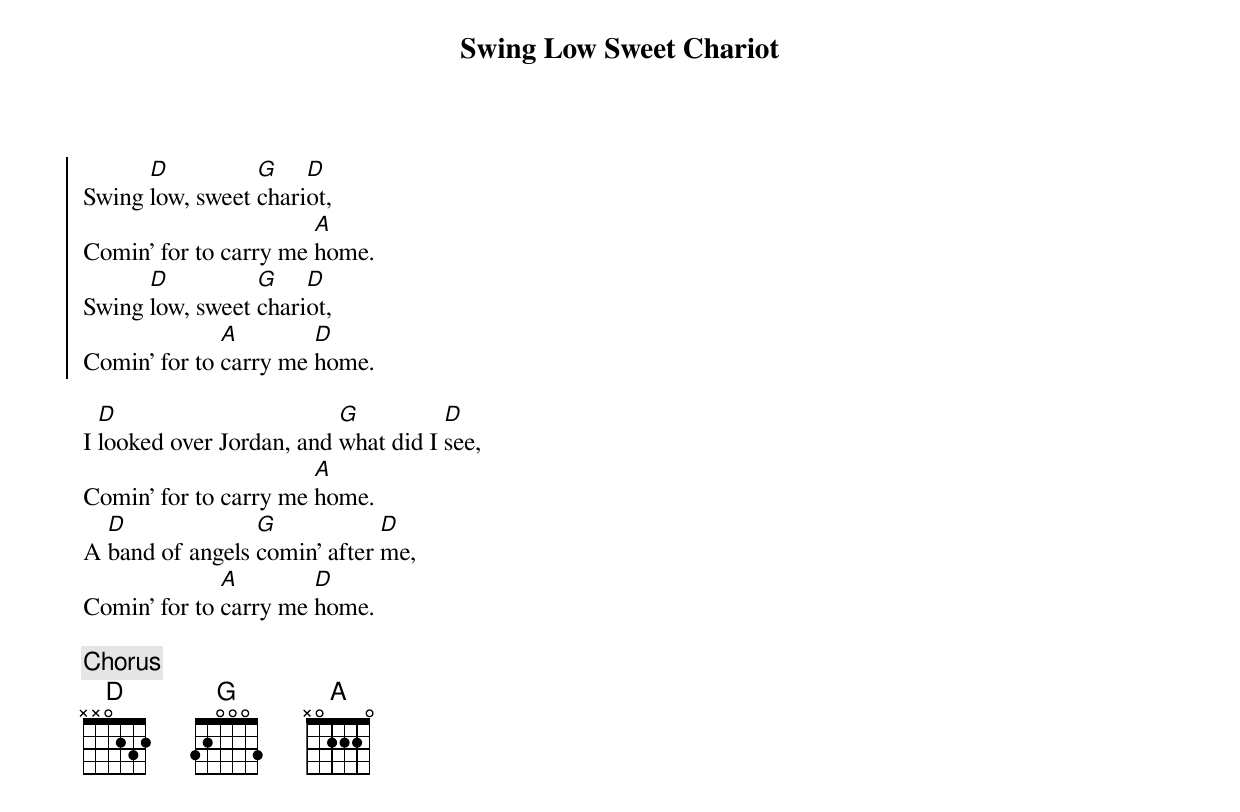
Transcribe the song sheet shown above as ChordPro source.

{title: Swing Low Sweet Chariot}

{start_of_chorus}
Swing [D]low, sweet [G]chari[D]ot,
Comin' for to carry me [A]home.
Swing [D]low, sweet [G]chari[D]ot,
Comin' for to [A]carry me [D]home.
{end_of_chorus}

I [D]looked over Jordan, and [G]what did I [D]see,
Comin' for to carry me [A]home.
A [D]band of angels [G]comin' after [D]me,
Comin' for to [A]carry me [D]home.

{comment: Chorus}
